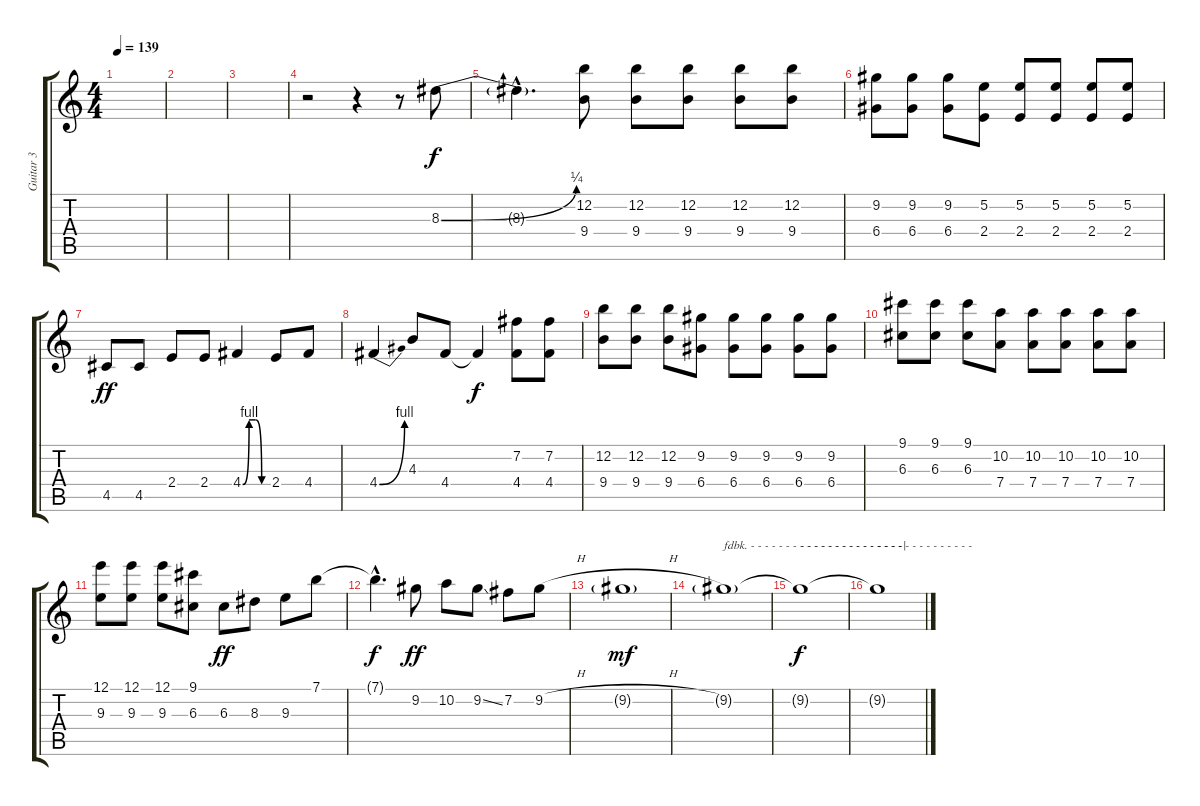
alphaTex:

\track ("Guitar 3" "Guitar 3") {instrument distortionguitar}
\staff {score tabs}
\tuning (E4 B3 G3 D3 A2 E2) {hide}
\ts (4 4)
\tempo 139
\clef g2
\ks c
|
|
|
r.2{volume 16} r.4 r.8 8.3{be (bend 0 0 60 1)}.8{dy f} |
8.3{hac t}.4{d} (12.2 9.4).8 (12.2 9.4).8 (12.2 9.4).8 (12.2 9.4).8 (12.2 9.4).8 |
(9.2 6.4).8 (9.2 6.4).8 (9.2 6.4).8 (5.2 2.4).8 (5.2 2.4).8 (5.2 2.4).8 (5.2 2.4).8 (5.2 2.4).8 |
4.5.8{dy ff volume 16} 4.5.8 2.4.8 2.4.8 4.4{be (custom 0 0 15 4 30 4 45 0 60 0)}.4 2.4.8 4.4.8 |
4.4{be (bend 0 0 60 4)}.4 4.3.8 4.4.8 4.4{t}.4{dy f} (7.2 4.4).8 (7.2 4.4).8 |
(12.2 9.4).8 (12.2 9.4).8 (12.2 9.4).8 (9.2 6.4).8 (9.2 6.4).8 (9.2 6.4).8 (9.2 6.4).8 (9.2 6.4).8 |
(9.1 6.3).8 (9.1 6.3).8 (9.1 6.3).8 (10.2 7.4).8 (10.2 7.4).8 (10.2 7.4).8 (10.2 7.4).8 (10.2 7.4).8 |
(12.1 9.3).8 (12.1 9.3).8 (12.1 9.3).8 (9.1 6.3).8 6.3.8{dy ff} 8.3.8 9.3.8 7.1.8 |
7.1{hac t}.4{d dy f} 9.2.8{dy ff} 10.2.8 9.2{ss}.8 7.2.8 9.2{h}.8 |
9.2{h g}.1{dy mf} |
9.2{g}.1{txt "fdbk. - - - - - - - - - - - - - - - - - - - - - -"} |
9.2{t}.1{txt "- - - - - - - - - - - - - - - - - - - - - - - - - " dy f} |
9.2{t}.1{txt "- - - -|"}
